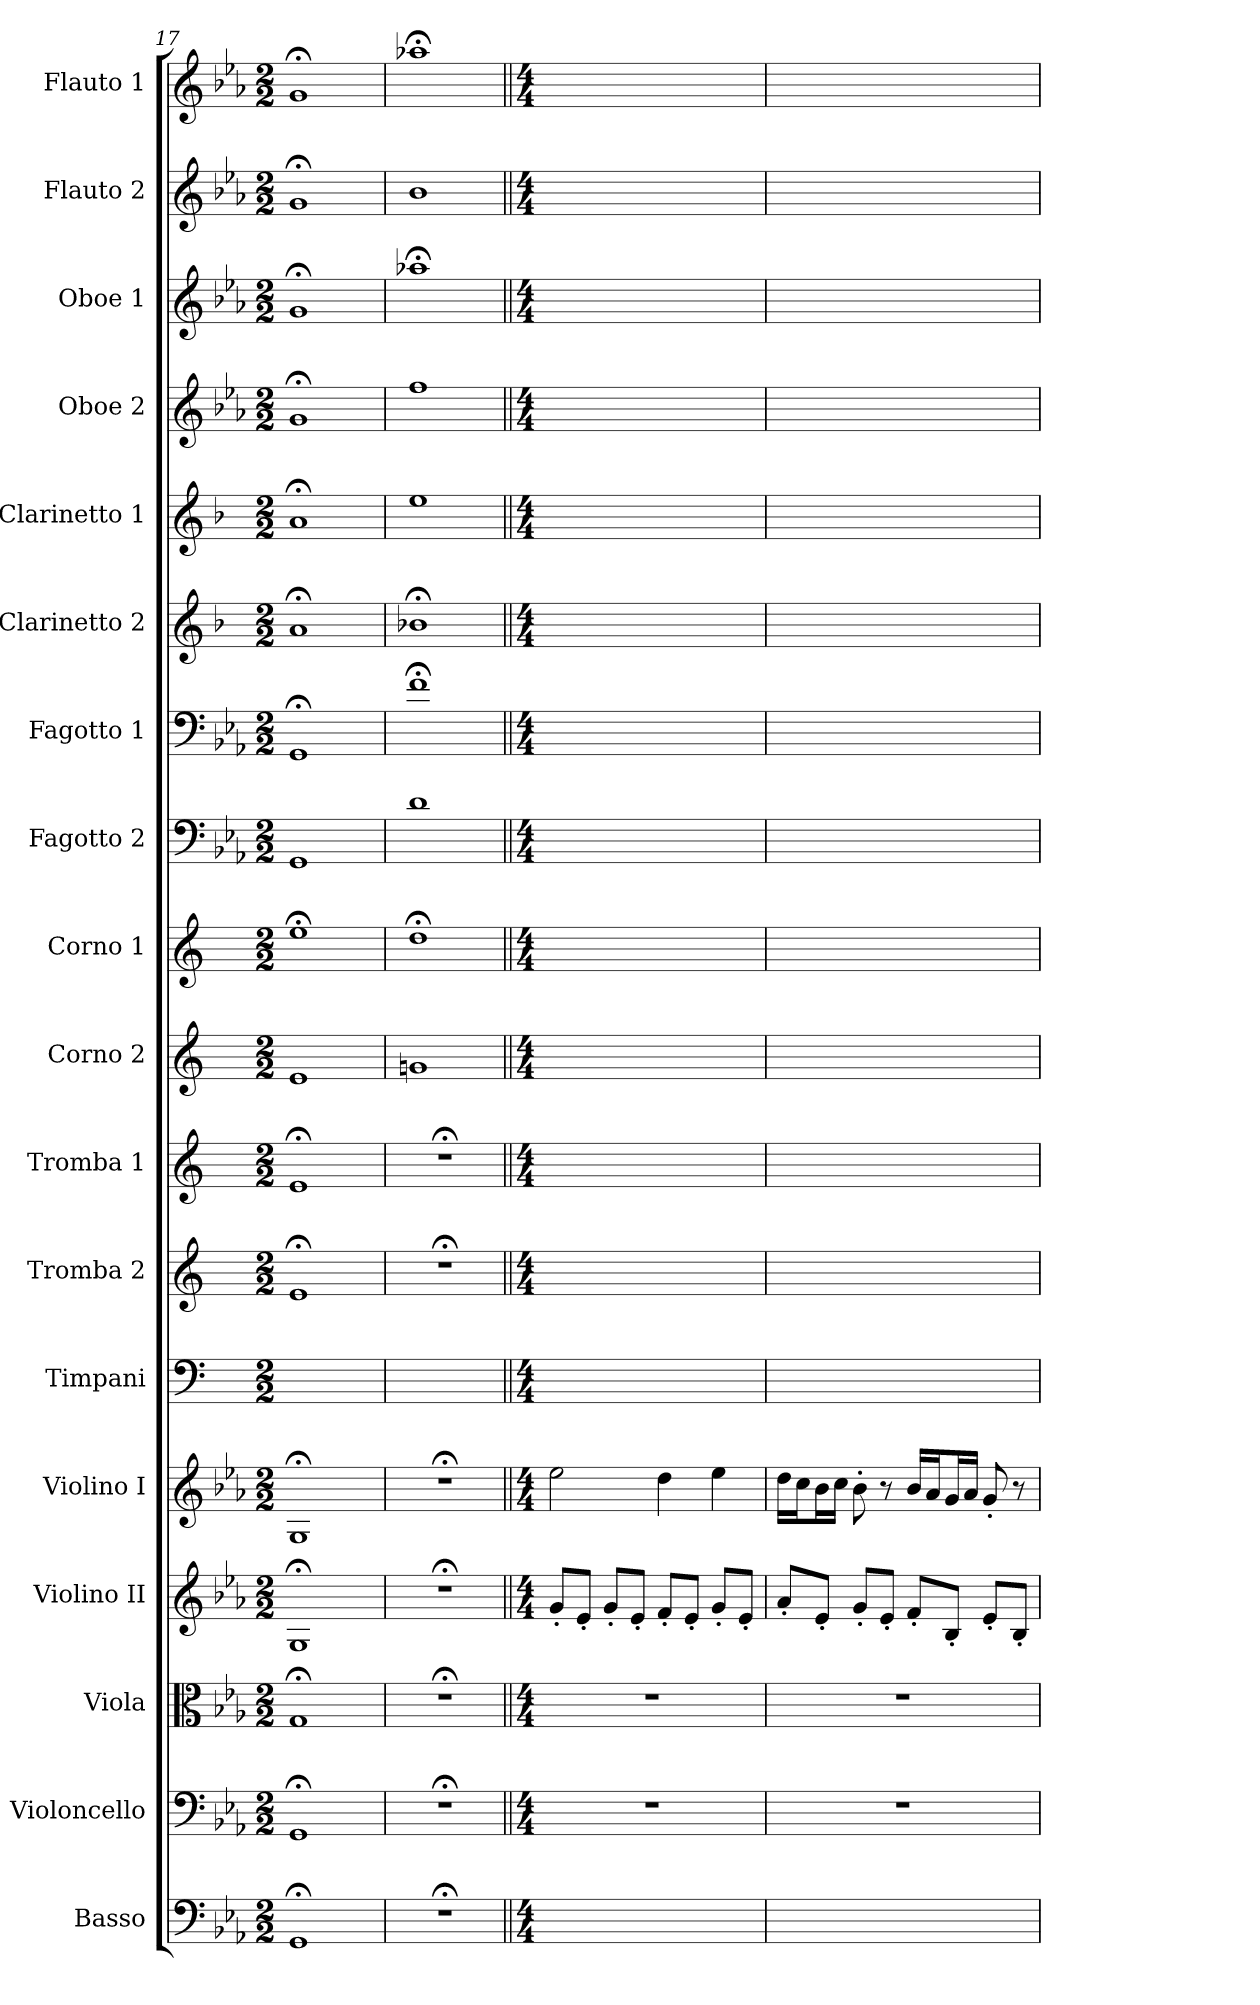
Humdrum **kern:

**kern	**kern	**kern	**kern	**kern	**kern	**kern	**kern	**kern	**kern	**kern	**kern	**kern	**kern	**kern	**kern	**kern	**kern
*part18	*part17	*part16	*part15	*part14	*part13	*part12	*part11	*part10	*part9	*part8	*part7	*part6	*part5	*part4	*part3	*part2	*part1
*staff18	*staff17	*staff16	*staff15	*staff14	*staff13	*staff12	*staff11	*staff10	*staff9	*staff8	*staff7	*staff6	*staff5	*staff4	*staff3	*staff2	*staff1
*I"Basso	*I"Violoncello	*I"Viola	*I"Violino II	*I"Violino I	*I"Timpani	*I"Tromba 2	*I"Tromba 1	*I"Corno 2	*I"Corno 1	*I"Fagotto 2	*I"Fagotto 1	*I"Clarinetto 2	*I"Clarinetto 1	*I"Oboe 2	*I"Oboe 1	*I"Flauto 2	*I"Flauto 1
*	*I'Vc	*I'Vla	*I'Vln	*I'Vln	*	*	*	*	*	*	*	*I'Cl	*I'Cl	*I'Ob	*I'Ob	*I'Fl	*I'Fl
*clefF4	*clefF4	*clefC3	*clefG2	*clefG2	*clefF4	*clefG2	*clefG2	*clefG2	*clefG2	*clefF4	*clefF4	*clefG2	*clefG2	*clefG2	*clefG2	*clefG2	*clefG2
*ITrd7c12	*	*	*	*	*	*ITrd-2c-3	*ITrd-2c-3	*ITrd5c9	*ITrd5c9	*	*	*ITrd1c2	*ITrd1c2	*	*	*	*
*k[b-e-a-]	*k[b-e-a-]	*k[b-e-a-]	*k[b-e-a-]	*k[b-e-a-]	*	*	*	*	*	*k[b-e-a-]	*k[b-e-a-]	*k[b-e-a-]	*k[b-e-a-]	*k[b-e-a-]	*k[b-e-a-]	*k[b-e-a-]	*k[b-e-a-]
*M2/2	*M2/2	*M2/2	*M2/2	*M2/2	*M2/2	*M2/2	*M2/2	*M2/2	*M2/2	*M2/2	*M2/2	*M2/2	*M2/2	*M2/2	*M2/2	*M2/2	*M2/2
=17	=17	=17	=17	=17	=17	=17	=17	=17	=17	=17	=17	=17	=17	=17	=17	=17	=17
1GGG;<	1GG;<	1G;<	1G;<	1G;<	1ryy	1g;<	1g;<	1G	1g;<	1GG	1GG;<	1g;<	1g;<	1g;<	1g;<	1g;<	1g;<
=18	=18	=18	=18	=18	=18	=18	=18	=18	=18	=18	=18	=18	=18	=18	=18	=18	=18
1r;<	1r;<	1r;<	1r;<	1r;<	1ryy	1r;<	1r;<	1B-X	1f;<	1d	1f;<	1a-X;<	1dd	1ff	1aa-X;<	1b-	1aa-X;<
=19||	=19||	=19||	=19||	=19||	=19||	=19||	=19||	=19||	=19||	=19||	=19||	=19||	=19||	=19||	=19||	=19||	=19||
*M4/4	*M4/4	*M4/4	*M4/4	*M4/4	*M4/4	*M4/4	*M4/4	*M4/4	*M4/4	*M4/4	*M4/4	*M4/4	*M4/4	*M4/4	*M4/4	*M4/4	*M4/4
1ryy	1r	1r	8g'/L	2ee-	1ryy	1ryy	1ryy	1ryy	1ryy	1ryy	1ryy	1ryy	1ryy	1ryy	1ryy	1ryy	1ryy
.	.	.	8e-'/J	.	.	.	.	.	.	.	.	.	.	.	.	.	.
.	.	.	8g'/L	.	.	.	.	.	.	.	.	.	.	.	.	.	.
.	.	.	8e-'/J	.	.	.	.	.	.	.	.	.	.	.	.	.	.
.	.	.	8f'/L	4dd	.	.	.	.	.	.	.	.	.	.	.	.	.
.	.	.	8e-'/J	.	.	.	.	.	.	.	.	.	.	.	.	.	.
.	.	.	8g'/L	4ee-	.	.	.	.	.	.	.	.	.	.	.	.	.
.	.	.	8e-'/J	.	.	.	.	.	.	.	.	.	.	.	.	.	.
=20	=20	=20	=20	=20	=20	=20	=20	=20	=20	=20	=20	=20	=20	=20	=20	=20	=20
1ryy	1r	1r	8a-'/L	16dd\LL	1ryy	1ryy	1ryy	1ryy	1ryy	1ryy	1ryy	1ryy	1ryy	1ryy	1ryy	1ryy	1ryy
.	.	.	.	16cc\J	.	.	.	.	.	.	.	.	.	.	.	.	.
.	.	.	8e-'/J	16b-\L	.	.	.	.	.	.	.	.	.	.	.	.	.
.	.	.	.	16cc\JJ	.	.	.	.	.	.	.	.	.	.	.	.	.
.	.	.	8g'/L	8b-'	.	.	.	.	.	.	.	.	.	.	.	.	.
.	.	.	8e-'/J	8r	.	.	.	.	.	.	.	.	.	.	.	.	.
.	.	.	8f'/L	16b-/LL	.	.	.	.	.	.	.	.	.	.	.	.	.
.	.	.	.	16a-/J	.	.	.	.	.	.	.	.	.	.	.	.	.
.	.	.	8B-'/J	16g/L	.	.	.	.	.	.	.	.	.	.	.	.	.
.	.	.	.	16a-/JJ	.	.	.	.	.	.	.	.	.	.	.	.	.
.	.	.	8e-'/L	8g'	.	.	.	.	.	.	.	.	.	.	.	.	.
.	.	.	8B-'/J	8r	.	.	.	.	.	.	.	.	.	.	.	.	.
=	=	=	=	=	=	=	=	=	=	=	=	=	=	=	=	=	=
*-	*-	*-	*-	*-	*-	*-	*-	*-	*-	*-	*-	*-	*-	*-	*-	*-	*-
